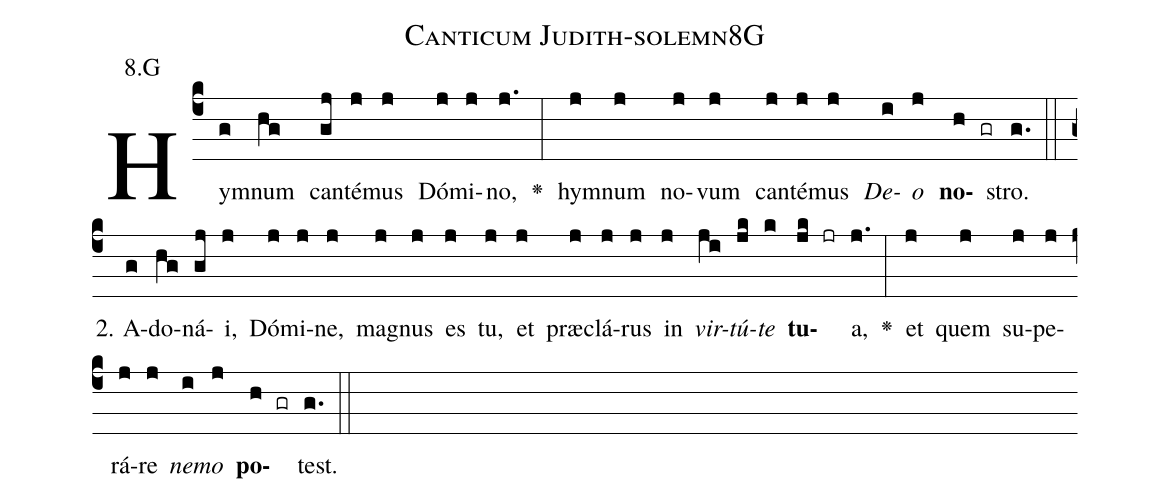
name: Canticum Judith-solemn8G;
annotation: 8.G;
%%
(c4)Hym(g)num(hg) can(gj)té(j)mus(j) Dó(j)mi(j)no,(j.) <v>\greheightstar</v>(:) hym(j)num(j) no(j)vum(j) can(j)té(j)mus(j) <i>De</i>(i)<i>o</i>(j) <b>no</b>(h gr)stro.(g.) (::)
2. A(g)do(hg)ná(gj)i,(j) Dó(j)mi(j)ne,(j) ma(j)gnus(j) es(j) tu,(j) et(j) præ(j)clá(j)rus(j) in(j) <i>vir</i>(ji)<i>tú</i>(jk)<i>te</i>(k) <b>tu</b>(jk jr)a,(j.) <v>\greheightstar</v>(:) et(j) quem(j) su(j)pe(j)rá(j)re(j) <i>ne</i>(i)<i>mo</i>(j) <b>po</b>(h gr)test.(g.) (::)


%E(j) u(j) o(i) u(j) a(h) e.(g.) (::)
